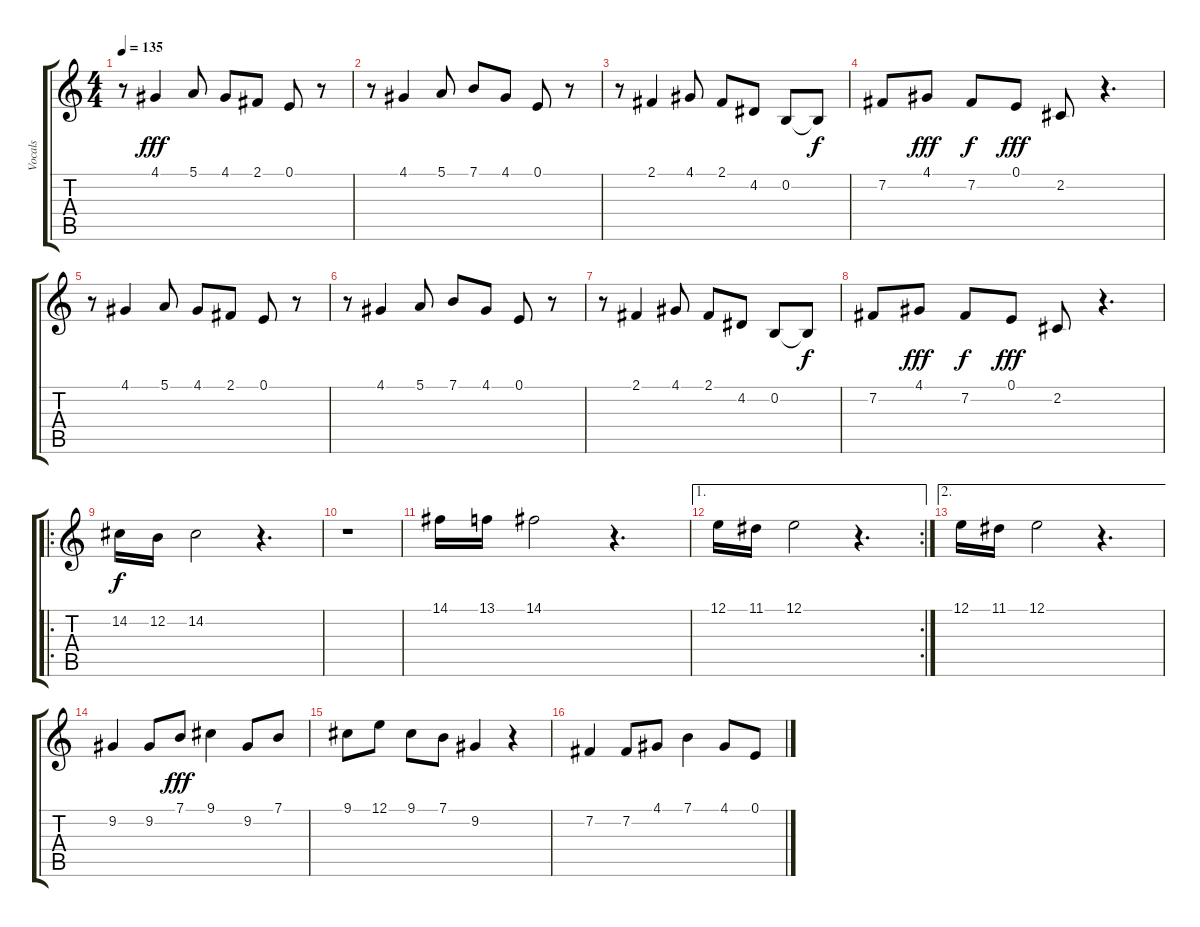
\track ("Vocals" "Vocals") {instrument choiraahs}
\staff {score tabs}
\tuning (E4 B3 G3 D3 A2 E2) {hide}
\ts (4 4)
\tempo 135
\clef g2
\ks c
r.8{dy fff} 4.1.4 5.1.8 4.1.8 2.1.8 0.1.8 r.8 |
r.8 4.1.4 5.1.8 7.1.8 4.1.8 0.1.8 r.8 |
r.8 2.1.4 4.1.8 2.1.8 4.2.8 0.2.8 0.2{t}.8{dy f} |
7.2.8 4.1.8{dy fff} 7.2.8{dy f} 0.1.8{dy fff} 2.2.8 r.4{d} |
r.8 4.1.4 5.1.8 4.1.8 2.1.8 0.1.8 r.8 |
r.8 4.1.4 5.1.8 7.1.8 4.1.8 0.1.8 r.8 |
r.8 2.1.4 4.1.8 2.1.8 4.2.8 0.2.8 0.2{t}.8{dy f} |
7.2.8 4.1.8{dy fff} 7.2.8{dy f} 0.1.8{dy fff} 2.2.8 r.4{d} |
\ro
14.2.16{dy f} 12.2.16 14.2.2 r.4{d} |
r.1 |
14.1.16 13.1.16 14.1.2 r.4{d} |
\ae 1
\rc 2
12.1.16 11.1.16 12.1.2 r.4{d} |
\ae 2
12.1.16 11.1.16 12.1.2 r.4{d} |
9.2.4 9.2.8 7.1.8{dy fff} 9.1.4 9.2.8 7.1.8 |
9.1.8 12.1.8 9.1.8 7.1.8 9.2.4 r.4 |
7.2.4 7.2.8 4.1.8 7.1.4 4.1.8 0.1.8
